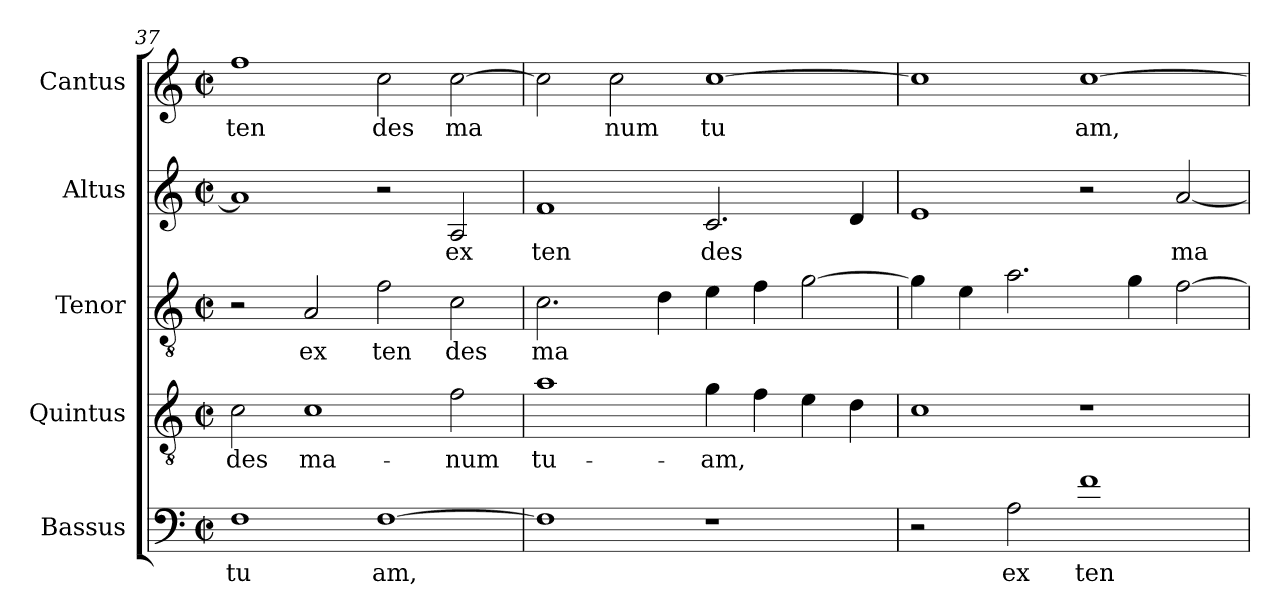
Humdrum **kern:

**kern	**text	**kern	**text	**kern	**text	**kern	**text	**kern	**text
*part5	*part5	*part4	*part4	*part3	*part3	*part2	*part2	*part1	*part1
*staff5	*staff5	*staff4	*staff4	*staff3	*staff3	*staff2	*staff2	*staff1	*staff1
*I"Bassus	*	*I"Quintus	*	*I"Tenor	*	*I"Altus	*	*I"Cantus	*
*clefF4	*	*clefGv2	*	*clefGv2	*	*clefG2	*	*clefG2	*
*k[]	*	*k[]	*	*k[]	*	*k[]	*	*k[]	*
*C:	*	*C:	*	*C:	*	*C:	*	*C:	*
*M2/2	*	*M2/2	*	*M2/2	*	*M2/2	*	*M2/2	*
*met(c|)	*	*met(c|)	*	*met(c|)	*	*met(c|)	*	*met(c|)	*
=37	=37	=37	=37	=37	=37	=37	=37	=37	=37
!	!LO:LY:b:cj	!	!LO:LY:b:cj	!	!	!	!LO:LY:b:cj	!	!LO:LY:b:cj
1F	tu	2c\	-des	2r	.	1a]	.	1ff	ten
!	!	!	!LO:LY:b:cj	!	!LO:LY:b:cj	!	!	!	!
.	.	1c	ma-	2A/	ex	.	.	.	.
!	!LO:LY:b:cj	!	!	!	!LO:LY:b:cj	!	!	!	!LO:LY:b:cj
[>1F	am,	.	.	2f\	ten	2r	.	2cc\	des
!	!	!	!LO:LY:b:cj	!	!LO:LY:b:cj	!	!LO:LY:b:cj	!	!LO:LY:b:cj
.	.	2f\	-num	2c\	des	2A/	ex	[>2cc\	ma
=38	=38	=38	=38	=38	=38	=38	=38	=38	=38
!	!LO:LY:b:cj	!	!LO:LY:b:cj	!	!LO:LY:b:cj	!	!LO:LY:b:cj	!	!LO:LY:b:cj
1F]	.	1a	tu-	2.c\	ma	1f	ten	2cc\]	.
!	!	!	!	!	!	!	!	!	!LO:LY:b:cj
.	.	.	.	.	.	.	.	2cc\	num
!	!	!	!	!	!LO:LY:b:cj	!	!	!	!
.	.	.	.	4d\	.	.	.	.	.
!	!	!	!LO:LY:b:cj	!	!LO:LY:b:cj	!	!LO:LY:b:cj	!	!LO:LY:b:cj
1r	.	4g\	-am,	4e\	.	2.c/	des	[>1cc	tu
!	!	!	!LO:LY:b:cj	!	!LO:LY:b:cj	!	!	!	!
.	.	4f\	.	4f\	.	.	.	.	.
!	!	!	!LO:LY:b:cj	!	!LO:LY:b:cj	!	!	!	!
.	.	4e\	.	[>2g\	.	.	.	.	.
!	!	!	!LO:LY:b:cj	!	!	!	!LO:LY:b:cj	!	!
.	.	4d\	.	.	.	4d/	.	.	.
=39	=39	=39	=39	=39	=39	=39	=39	=39	=39
!	!	!	!LO:LY:b:cj	!	!LO:LY:b:cj	!	!LO:LY:b:cj	!	!LO:LY:b:cj
2r	.	1c	.	4g\]	.	1e	.	1cc]	.
!	!	!	!	!	!LO:LY:b:cj	!	!	!	!
.	.	.	.	4e\	.	.	.	.	.
!	!LO:LY:b:cj	!	!	!	!LO:LY:b:cj	!	!	!	!
2A\	ex	.	.	2.a\	.	.	.	.	.
!	!LO:LY:b:cj	!	!	!	!	!	!	!	!LO:LY:b:cj
1f	ten	1r	.	.	.	2r	.	[>1cc	am,
!	!	!	!	!	!LO:LY:b:cj	!	!	!	!
.	.	.	.	4g\	.	.	.	.	.
!	!	!	!	!	!LO:LY:b:cj	!	!LO:LY:b:cj	!	!
.	.	.	.	[>2f\	.	[<2a/	ma	.	.
=	=	=	=	=	=	=	=	=	=
*-	*-	*-	*-	*-	*-	*-	*-	*-	*-
